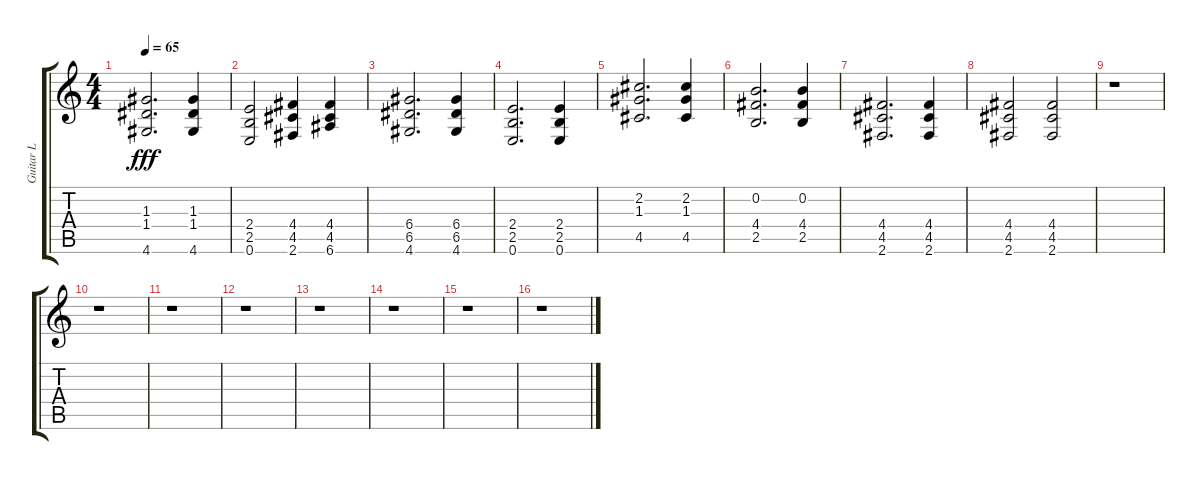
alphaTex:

\track ("Guitar L" "Guitar L") {instrument distortionguitar}
\staff {score tabs}
\tuning (E4 B3 G3 D3 A2 E2) {hide}
\ts (4 4)
\tempo 65
\clef g2
\ks c
(1.3 1.4 4.6).2{d dy fff} (1.3 1.4 4.6).4 |
(2.4 2.5 0.6).2 (4.4 4.5 2.6).4 (4.4 4.5 6.6).4 |
(6.4 6.5 4.6).2{d} (6.4 6.5 4.6).4 |
(2.4 2.5 0.6).2{d} (2.4 2.5 0.6).4 |
(2.2 1.3 4.5).2{d} (2.2 1.3 4.5).4 |
(0.2 4.4 2.5).2{d} (0.2 4.4 2.5).4 |
(4.4 4.5 2.6).2{d} (4.4 4.5 2.6).4 |
(4.4 4.5 2.6).2 (4.4 4.5 2.6).2 |
r.1 |
r.1 |
r.1 |
r.1 |
r.1 |
r.1 |
r.1 |
r.1
